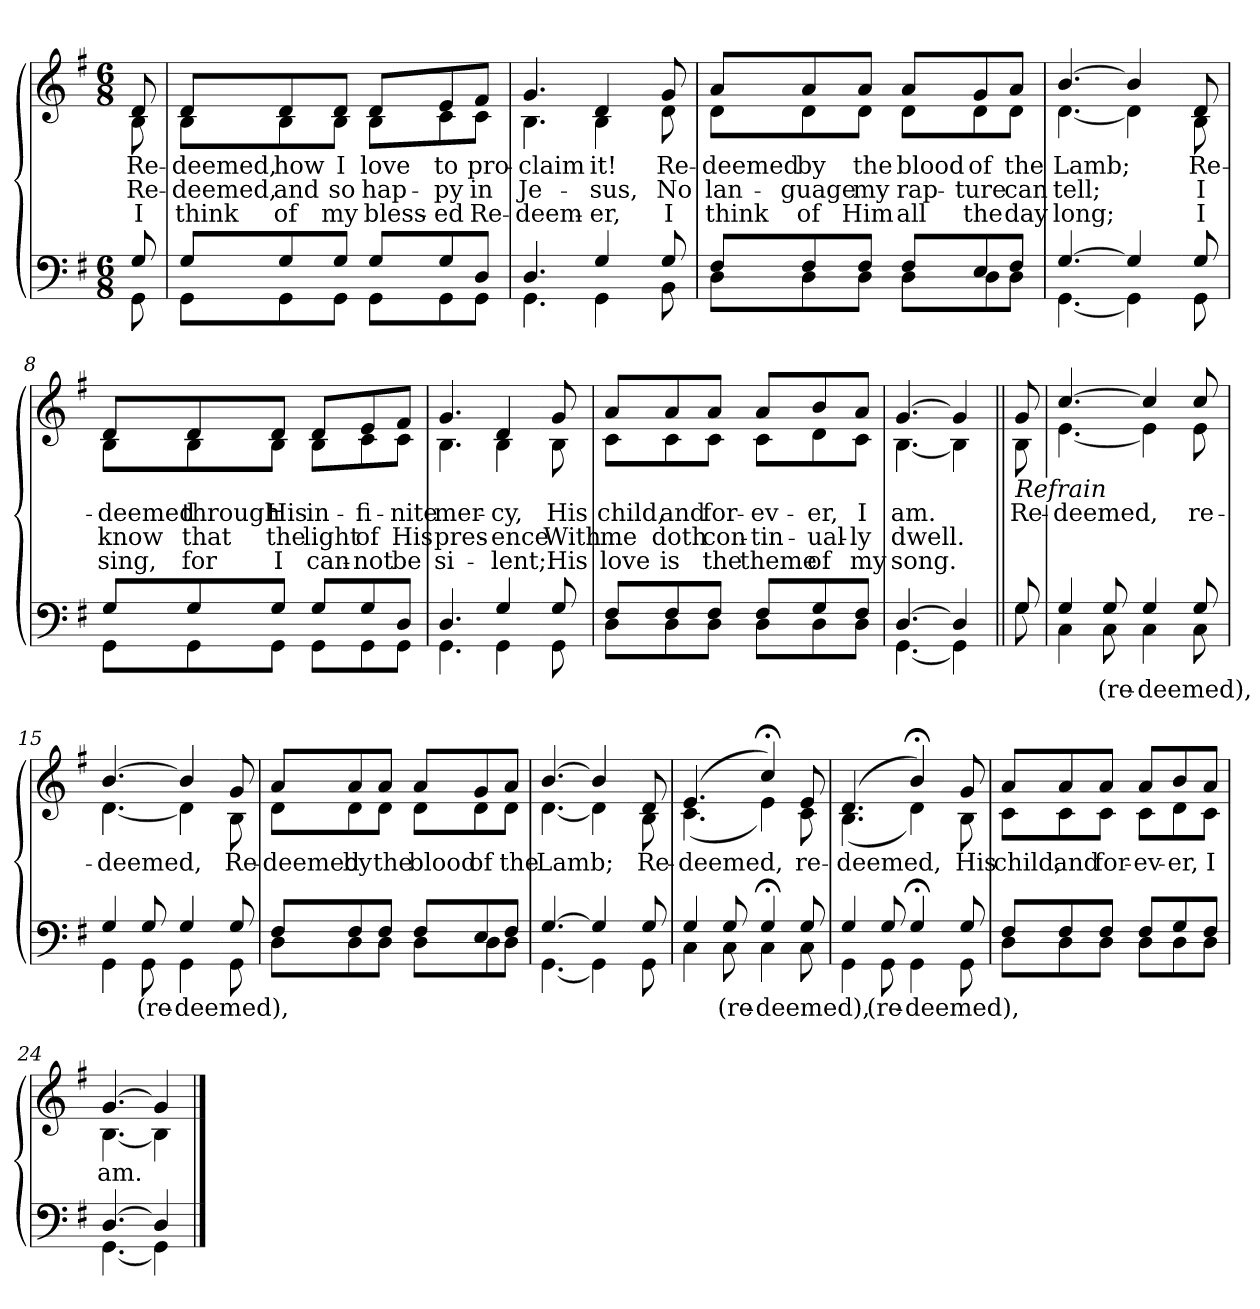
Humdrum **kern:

**kern	**text	**kern	**text	**text	**text
*part2	*part2	*part1	*part1	*part1	*part1
*staff2	*staff2	*staff1	*staff1	*staff1	*staff1
*clefF4	*	*clefG2	*	*	*
*k[f#]	*	*k[f#]	*	*	*
*M6/8	*	*M6/8	*	*	*
=1	=1	=1	=1	=1	=1
*^	*	*	*	*	*
!	!	!	!LO:TX:b:i:t=Verse	!	!	!
!	!	!	!	!LO:LY:b	!LO:LY:b	!LO:LY:b
*	*	*	*^	*	*	*
8G/	8GG\	.	8d/	8B\	Re-	Re-	I
=2	=2	=2	=2	=2	=2	=2	=2
!	!	!	!	!	!LO:LY:b	!LO:LY:b	!LO:LY:b
8G/L	8GG\L	.	8d/L	8B\L	-deemed,	-deemed,	think
!	!	!	!	!	!LO:LY:b	!LO:LY:b	!LO:LY:b
8G/	8GG\	.	8d/	8B\	how	and	of
!	!	!	!	!	!LO:LY:b	!LO:LY:b	!LO:LY:b
8G/J	8GG\J	.	8d/J	8B\J	I	so	my
!	!	!	!	!	!LO:LY:b	!LO:LY:b	!LO:LY:b
8G/L	8GG\L	.	8d/L	8B\L	love	hap-	bless-
!	!	!	!	!	!LO:LY:b	!LO:LY:b	!LO:LY:b
8G/	8GG\	.	8e/	8c\	to	-py	-ed
!	!	!	!	!	!LO:LY:b	!LO:LY:b	!LO:LY:b
8D/J	8GG\J	.	8f#/J	8c\J	pro-	in	Re-
=3	=3	=3	=3	=3	=3	=3	=3
!	!	!	!	!	!LO:LY:b	!LO:LY:b	!LO:LY:b
4.D/	4.GG\	.	4.g/	4.B\	-claim	Je-	-deem-
!	!	!	!	!	!LO:LY:b	!LO:LY:b	!LO:LY:b
4G/	4GG\	.	4d/	4B\	it!	-sus,	-er,
!!LO:LB:g=z	!!
=4-	=4-	=4-	=4-	=4-	=4-	=4-	=4-
!	!	!	!	!	!LO:LY:b	!LO:LY:b	!LO:LY:b
8G/	8BB\	.	8g/	8d\	Re-	No	I
=5	=5	=5	=5	=5	=5	=5	=5
!	!	!	!	!	!LO:LY:b	!LO:LY:b	!LO:LY:b
8F#/L	8D\L	.	8a/L	8d\L	-deemed	lan-	think
!	!	!	!	!	!LO:LY:b	!LO:LY:b	!LO:LY:b
8F#/	8D\	.	8a/	8d\	by	-guage	of
!	!	!	!	!	!LO:LY:b	!LO:LY:b	!LO:LY:b
8F#/J	8D\J	.	8a/J	8d\J	the	my	Him
!	!	!	!	!	!LO:LY:b	!LO:LY:b	!LO:LY:b
8F#/L	8D\L	.	8a/L	8d\L	blood	rap-	all
!	!	!	!	!	!LO:LY:b	!LO:LY:b	!LO:LY:b
8E/	8D\	.	8g/	8d\	of	-ture	the
!	!	!	!	!	!LO:LY:b	!LO:LY:b	!LO:LY:b
8F#/J	8D\J	.	8a/J	8d\J	the	can	day
=6	=6	=6	=6	=6	=6	=6	=6
!	!	!	!	!	!LO:LY:b	!LO:LY:b	!LO:LY:b
[4.G/	[4.GG\	.	[4.b/	[4.d\	Lamb;	tell;	long;
4G/]	4GG\]	.	4b/]	4d\]	.	.	.
!!LO:LB:g=z	!!
=7-	=7-	=7-	=7-	=7-	=7-	=7-	=7-
!	!	!	!	!	!LO:LY:b	!LO:LY:b	!LO:LY:b
8G/	8GG\	.	8d/	8B\	Re-	I	I
=8	=8	=8	=8	=8	=8	=8	=8
!	!	!	!	!	!LO:LY:b	!LO:LY:b	!LO:LY:b
8G/L	8GG\L	.	8d/L	8B\L	-deemed	know	sing,
!	!	!	!	!	!LO:LY:b	!LO:LY:b	!LO:LY:b
8G/	8GG\	.	8d/	8B\	through	that	for
!	!	!	!	!	!LO:LY:b	!LO:LY:b	!LO:LY:b
8G/J	8GG\J	.	8d/J	8B\J	His	the	I
!	!	!	!	!	!LO:LY:b	!LO:LY:b	!LO:LY:b
8G/L	8GG\L	.	8d/L	8B\L	in-	light	can-
!	!	!	!	!	!LO:LY:b	!LO:LY:b	!LO:LY:b
8G/	8GG\	.	8e/	8c\	-fi-	of	-not
!	!	!	!	!	!LO:LY:b	!LO:LY:b	!LO:LY:b
8D/J	8GG\J	.	8f#/J	8c\J	-nite	His	be
=9	=9	=9	=9	=9	=9	=9	=9
!	!	!	!	!	!LO:LY:b	!LO:LY:b	!LO:LY:b
4.D/	4.GG\	.	4.g/	4.B\	mer-	pres-	si-
!	!	!	!	!	!LO:LY:b	!LO:LY:b	!LO:LY:b
4G/	4GG\	.	4d/	4B\	-cy,	-ence	-lent;
!!LO:LB:g=z	!!
=10-	=10-	=10-	=10-	=10-	=10-	=10-	=10-
!	!	!	!	!	!LO:LY:b	!LO:LY:b	!LO:LY:b
8G/	8GG\	.	8g/	8B\	His	With	His
=11	=11	=11	=11	=11	=11	=11	=11
!	!	!	!	!	!LO:LY:b	!LO:LY:b	!LO:LY:b
8F#/L	8D\L	.	8a/L	8c\L	child,	me	love
!	!	!	!	!	!LO:LY:b	!LO:LY:b	!LO:LY:b
8F#/	8D\	.	8a/	8c\	and	doth	is
!	!	!	!	!	!LO:LY:b	!LO:LY:b	!LO:LY:b
8F#/J	8D\J	.	8a/J	8c\J	for-	con-	the
!	!	!	!	!	!LO:LY:b	!LO:LY:b	!LO:LY:b
8F#/L	8D\L	.	8a/L	8c\L	-ev-	-tin-	theme
!	!	!	!	!	!LO:LY:b	!LO:LY:b	!LO:LY:b
8G/	8D\	.	8b/	8d\	-er,	-ual-	of
!	!	!	!	!	!LO:LY:b	!LO:LY:b	!LO:LY:b
8F#/J	8D\J	.	8a/J	8c\J	I	-ly	my
=12	=12	=12	=12	=12	=12	=12	=12
!	!	!	!	!	!LO:LY:b	!LO:LY:b	!LO:LY:b
[4.D/	[4.GG\	.	[4.g/	[4.B\	am.	dwell.	song.
4D/]	4GG\]	.	4g/]	4B\]	.	.	.
!!LO:LB:g=z	!!
=13||	=13||	=13||	=13||	=13||	=13||	=13||	=13||
!	!	!	!LO:TX:b:i:t=Refrain	!	!	!	!
!	!	!	!	!	!LO:LY:b	!	!
8G/	8G\	.	8g/	8B\	Re-	.	.
=14	=14	=14	=14	=14	=14	=14	=14
!	!	!	!	!	!LO:LY:b	!	!
4G/	4C\	.	[4.cc/	[4.e\	-deemed,	.	.
!	!	!LO:LY:b	!	!	!	!	!
8G/	8C\	(re-	.	.	.	.	.
!	!	!LO:LY:b	!	!	!	!	!
4G/	4C\	-deemed),	4cc/]	4e\]	.	.	.
!	!	!	!	!	!LO:LY:b	!	!
8G/	8C\	.	8cc/	8e\	re-	.	.
=15	=15	=15	=15	=15	=15	=15	=15
!	!	!	!	!	!LO:LY:b	!	!
4G/	4GG\	.	[4.b/	[4.d\	-deemed,	.	.
!	!	!LO:LY:b	!	!	!	!	!
8G/	8GG\	(re-	.	.	.	.	.
!	!	!LO:LY:b	!	!	!	!	!
4G/	4GG\	-deemed),	4b/]	4d\]	.	.	.
!!LO:LB:g=z	!!
=16-	=16-	=16-	=16-	=16-	=16-	=16-	=16-
!	!	!	!	!	!LO:LY:b	!	!
8G/	8GG\	.	8g/	8B\	Re-	.	.
=17	=17	=17	=17	=17	=17	=17	=17
!	!	!	!	!	!LO:LY:b	!	!
8F#/L	8D\L	.	8a/L	8d\L	-deemed	.	.
!	!	!	!	!	!LO:LY:b	!	!
8F#/	8D\	.	8a/	8d\	by	.	.
!	!	!	!	!	!LO:LY:b	!	!
8F#/J	8D\J	.	8a/J	8d\J	the	.	.
!	!	!	!	!	!LO:LY:b	!	!
8F#/L	8D\L	.	8a/L	8d\L	blood	.	.
!	!	!	!	!	!LO:LY:b	!	!
8E/	8D\	.	8g/	8d\	of	.	.
!	!	!	!	!	!LO:LY:b	!	!
8F#/J	8D\J	.	8a/J	8d\J	the	.	.
=18	=18	=18	=18	=18	=18	=18	=18
!	!	!	!	!	!LO:LY:b	!	!
[4.G/	[4.GG\	.	[4.b/	[4.d\	Lamb;	.	.
4G/]	4GG\]	.	4b/]	4d\]	.	.	.
!!LO:LB:g=z	!!
=19-	=19-	=19-	=19-	=19-	=19-	=19-	=19-
!	!	!	!	!	!LO:LY:b	!	!
8G/	8GG\	.	8d/	8B\	Re-	.	.
=20	=20	=20	=20	=20	=20	=20	=20
!	!	!	!	!	!LO:LY:b	!	!
4G/	4C\	.	(>4.e/	(<4.c\	-deemed,	.	.
!	!	!LO:LY:b	!	!	!	!	!
8G/	8C\	(re-	.	.	.	.	.
!	!	!LO:LY:b	!	!	!	!	!
4G;/	4C\	-deemed),	4cc;</)	4e\)	.	.	.
!	!	!	!	!	!LO:LY:b	!	!
8G/	8C\	.	8e/	8c\	re-	.	.
=21	=21	=21	=21	=21	=21	=21	=21
!	!	!	!	!	!LO:LY:b	!	!
4G/	4GG\	.	(>4.d/	(<4.B\	-deemed,	.	.
!	!	!LO:LY:b	!	!	!	!	!
8G/	8GG\	(re-	.	.	.	.	.
!	!	!LO:LY:b	!	!	!	!	!
4G;/	4GG\	-deemed),	4b;</)	4d\)	.	.	.
!!LO:LB:g=z	!!
=22-	=22-	=22-	=22-	=22-	=22-	=22-	=22-
!	!	!	!	!	!LO:LY:b	!	!
8G/	8GG\	.	8g/	8B\	His	.	.
=23	=23	=23	=23	=23	=23	=23	=23
!	!	!	!	!	!LO:LY:b	!	!
8F#/L	8D\L	.	8a/L	8c\L	child,	.	.
!	!	!	!	!	!LO:LY:b	!	!
8F#/	8D\	.	8a/	8c\	and	.	.
!	!	!	!	!	!LO:LY:b	!	!
8F#/J	8D\J	.	8a/J	8c\J	for-	.	.
!	!	!	!	!	!LO:LY:b	!	!
8F#/L	8D\L	.	8a/L	8c\L	-ev-	.	.
!	!	!	!	!	!LO:LY:b	!	!
8G/	8D\	.	8b/	8d\	-er,	.	.
!	!	!	!	!	!LO:LY:b	!	!
8F#/J	8D\J	.	8a/J	8c\J	I	.	.
=24	=24	=24	=24	=24	=24	=24	=24
!	!	!	!	!	!LO:LY:b	!	!
[4.D/	[4.GG\	.	[4.g/	[4.B\	am.	.	.
4D/]	4GG\]	.	4g/]	4B\]	.	.	.
*v	*v	*	*	*	*	*	*
*	*	*v	*v	*	*	*
==	==	==	==	==	==
*-	*-	*-	*-	*-	*-
